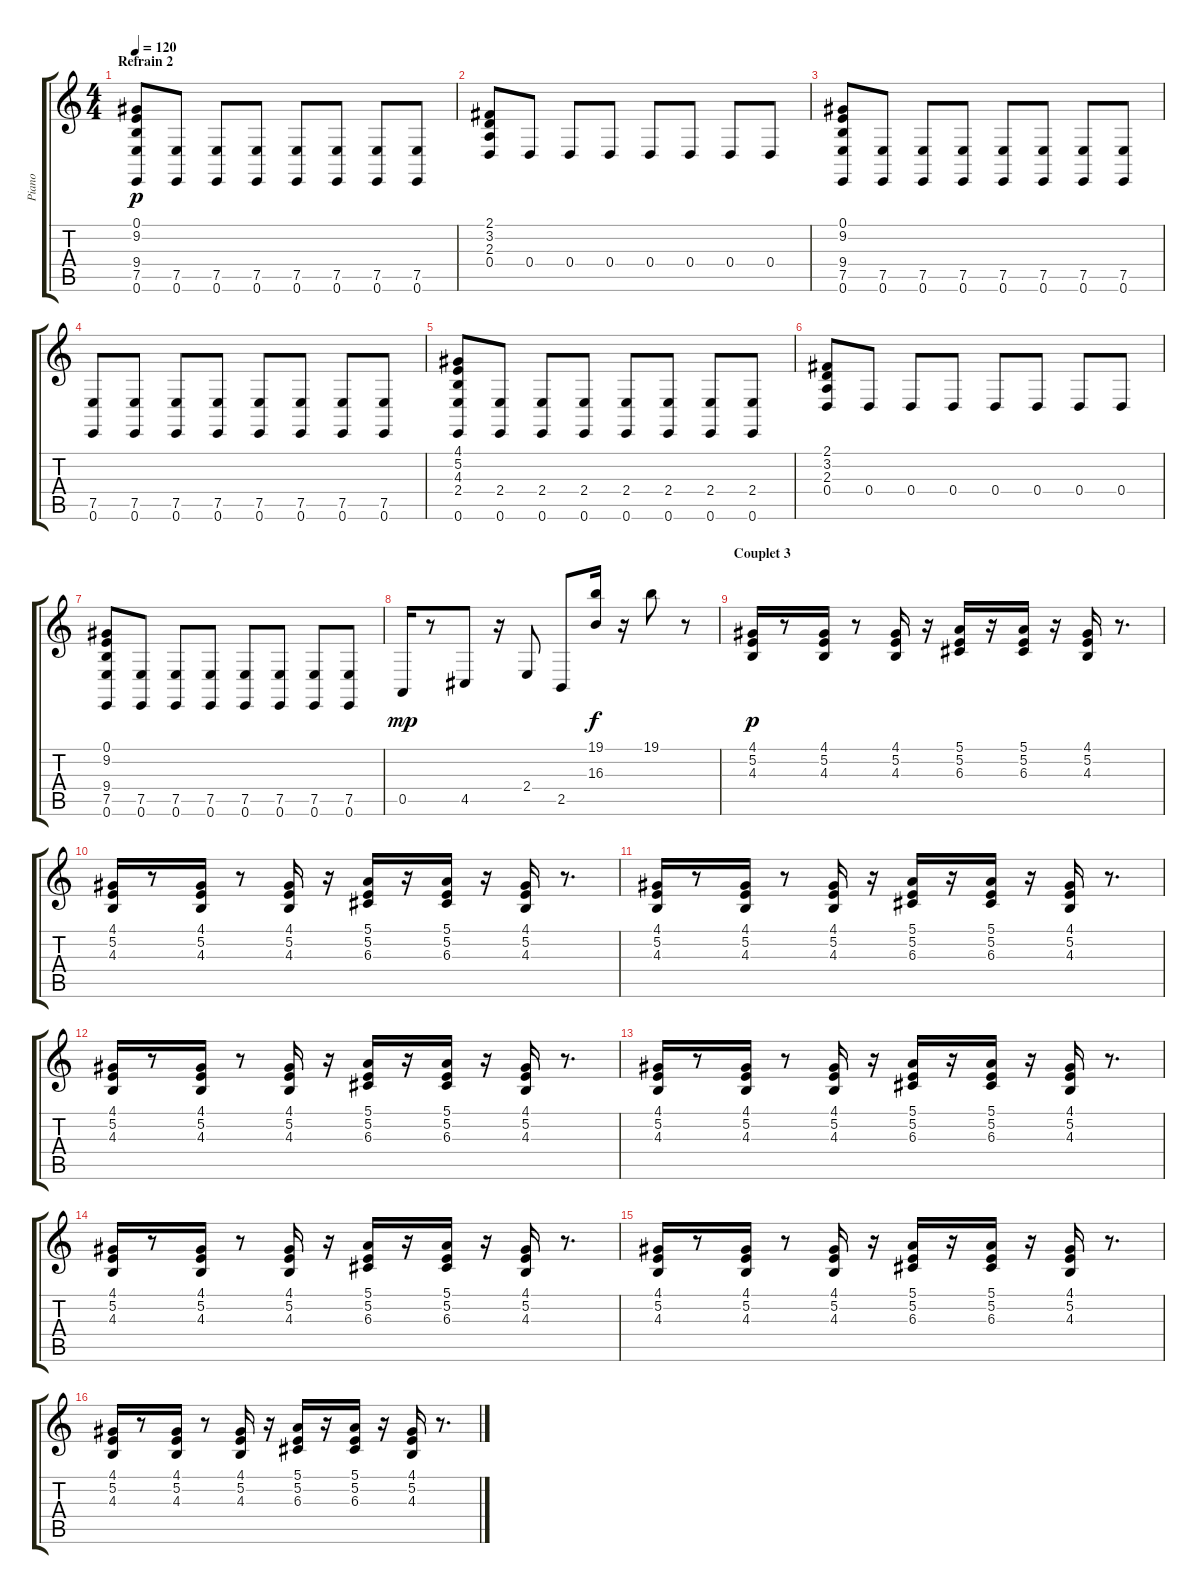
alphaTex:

\track ("Piano" "Piano") {instrument electricpiano1}
\staff {score tabs}
\tuning (E4 B3 G3 D3 A2 E2) {hide}
\ts (4 4)
\section ("" "Refrain 2")
\tempo 120
\clef g2
\ks c
(0.1 9.2 9.4 7.5 0.6).8{dy p} (7.5 0.6).8 (7.5 0.6).8 (7.5 0.6).8 (7.5 0.6).8 (7.5 0.6).8 (7.5 0.6).8 (7.5 0.6).8 |
(2.1 3.2 2.3 0.4).8 0.4.8 0.4.8 0.4.8 0.4.8 0.4.8 0.4.8 0.4.8 |
(0.1 9.2 9.4 7.5 0.6).8 (7.5 0.6).8 (7.5 0.6).8 (7.5 0.6).8 (7.5 0.6).8 (7.5 0.6).8 (7.5 0.6).8 (7.5 0.6).8 |
(7.5 0.6).8 (7.5 0.6).8 (7.5 0.6).8 (7.5 0.6).8 (7.5 0.6).8 (7.5 0.6).8 (7.5 0.6).8 (7.5 0.6).8 |
(4.1 5.2 4.3 2.4 0.6).8 (2.4 0.6).8 (2.4 0.6).8 (2.4 0.6).8 (2.4 0.6).8 (2.4 0.6).8 (2.4 0.6).8 (2.4 0.6).8 |
(2.1 3.2 2.3 0.4).8 0.4.8 0.4.8 0.4.8 0.4.8 0.4.8 0.4.8 0.4.8 |
(0.1 9.2 9.4 7.5 0.6).8 (7.5 0.6).8 (7.5 0.6).8 (7.5 0.6).8 (7.5 0.6).8 (7.5 0.6).8 (7.5 0.6).8 (7.5 0.6).8 |
0.5.16{dy mp} r.8 4.5.8 r.16 2.4.8 2.5.8 (19.1 16.3).16{dy f} r.16 19.1.8 r.8 |
\section ("" "Couplet 3")
(4.1 5.2 4.3).16{dy p} r.8 (4.1 5.2 4.3).16 r.8 (4.1 5.2 4.3).16 r.16 (5.1 5.2 6.3).16 r.16 (5.1 5.2 6.3).16 r.16 (4.1 5.2 4.3).16 r.8{d} |
(4.1 5.2 4.3).16 r.8 (4.1 5.2 4.3).16 r.8 (4.1 5.2 4.3).16 r.16 (5.1 5.2 6.3).16 r.16 (5.1 5.2 6.3).16 r.16 (4.1 5.2 4.3).16 r.8{d} |
(4.1 5.2 4.3).16 r.8 (4.1 5.2 4.3).16 r.8 (4.1 5.2 4.3).16 r.16 (5.1 5.2 6.3).16 r.16 (5.1 5.2 6.3).16 r.16 (4.1 5.2 4.3).16 r.8{d} |
(4.1 5.2 4.3).16 r.8 (4.1 5.2 4.3).16 r.8 (4.1 5.2 4.3).16 r.16 (5.1 5.2 6.3).16 r.16 (5.1 5.2 6.3).16 r.16 (4.1 5.2 4.3).16 r.8{d} |
(4.1 5.2 4.3).16 r.8 (4.1 5.2 4.3).16 r.8 (4.1 5.2 4.3).16 r.16 (5.1 5.2 6.3).16 r.16 (5.1 5.2 6.3).16 r.16 (4.1 5.2 4.3).16 r.8{d} |
(4.1 5.2 4.3).16 r.8 (4.1 5.2 4.3).16 r.8 (4.1 5.2 4.3).16 r.16 (5.1 5.2 6.3).16 r.16 (5.1 5.2 6.3).16 r.16 (4.1 5.2 4.3).16 r.8{d} |
(4.1 5.2 4.3).16 r.8 (4.1 5.2 4.3).16 r.8 (4.1 5.2 4.3).16 r.16 (5.1 5.2 6.3).16 r.16 (5.1 5.2 6.3).16 r.16 (4.1 5.2 4.3).16 r.8{d} |
(4.1 5.2 4.3).16 r.8 (4.1 5.2 4.3).16 r.8 (4.1 5.2 4.3).16 r.16 (5.1 5.2 6.3).16 r.16 (5.1 5.2 6.3).16 r.16 (4.1 5.2 4.3).16 r.8{d}
